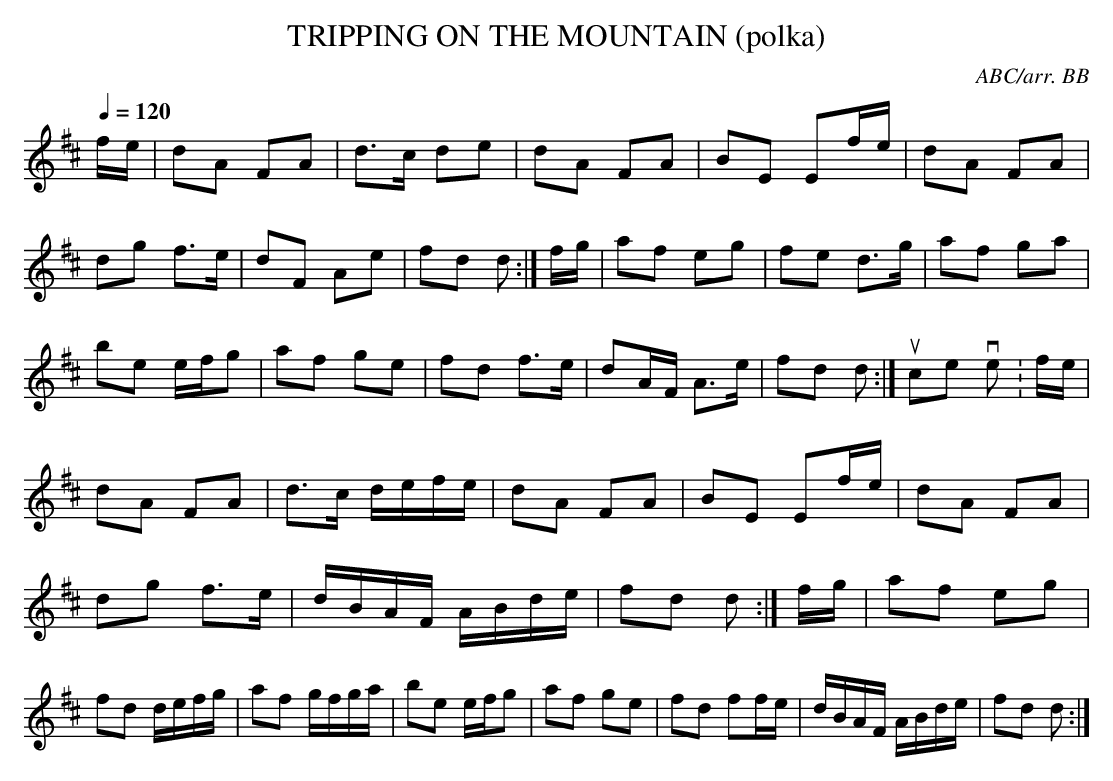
X:1
T:TRIPPING ON THE MOUNTAIN (polka)\
C:ABC/arr. BB\
M:2/4\
L:1/8\
Q:1/4=120\
K:D\
f/e/|dA FA|d>c de|dA FA|BE Ef/e/|\
dA FA|dg f>e|dF Ae|fd d :|\
f/g/|af eg|fe d>g|af ga|be e/f/g|\
af ge|fd f>e|dA/F/ A>e|fd d :|\
\
source version:\
f/e/|dA FA|d>c d/e/f/e/|dA FA|BE Ef/e/|\
dA FA|dg f>e|d/B/A/F/ A/B/d/e/|fd d :|\
f/g/|af eg|fd d/e/f/g/|af g/f/g/a/|be e/f/g|\
af ge|fd ff/e/|d/B/A/F/ A/B/d/e/|fd d :|\
\
\
